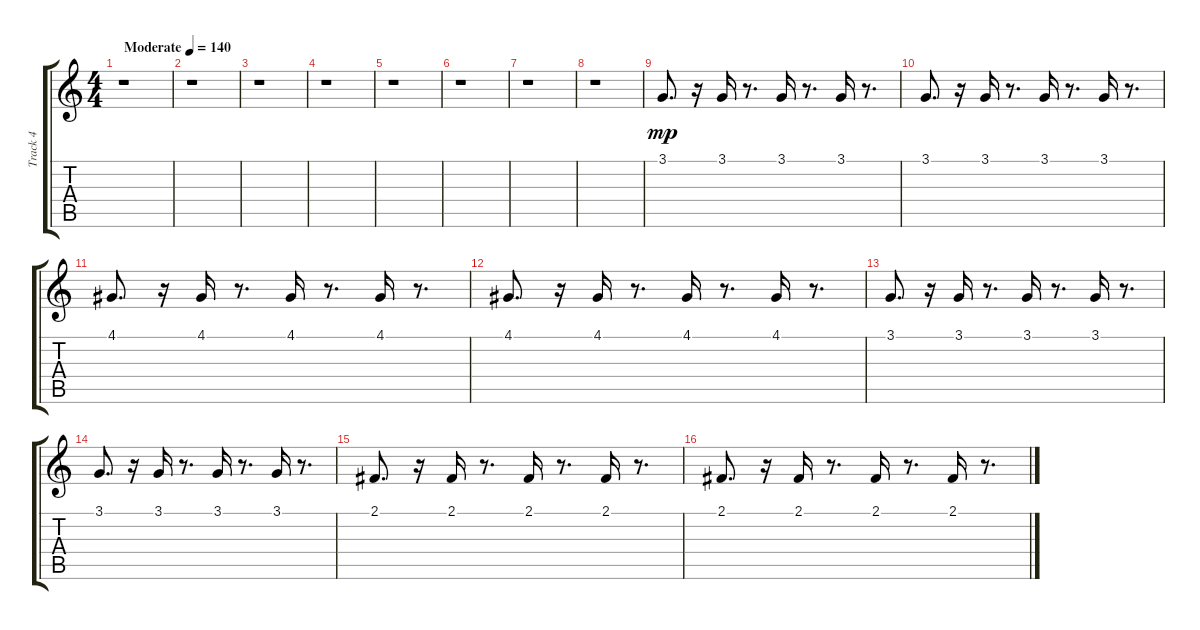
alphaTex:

\track ("Track 4" "Track 4") {instrument viola}
\staff {score tabs}
\tuning (E4 B3 G3 D3 A2 E2) {hide}
\ts (4 4)
\tempo (140 "Moderate")
\clef g2
\ks c
r.1{dy mp instrument viola} |
r.1 |
r.1 |
r.1 |
r.1 |
r.1 |
r.1 |
r.1 |
3.1.8{d} r.16 3.1.16 r.8{d} 3.1.16 r.8{d} 3.1.16 r.8{d} |
3.1.8{d} r.16 3.1.16 r.8{d} 3.1.16 r.8{d} 3.1.16 r.8{d} |
4.1.8{d} r.16 4.1.16 r.8{d} 4.1.16 r.8{d} 4.1.16 r.8{d} |
4.1.8{d} r.16 4.1.16 r.8{d} 4.1.16 r.8{d} 4.1.16 r.8{d} |
3.1.8{d} r.16 3.1.16 r.8{d} 3.1.16 r.8{d} 3.1.16 r.8{d} |
3.1.8{d} r.16 3.1.16 r.8{d} 3.1.16 r.8{d} 3.1.16 r.8{d} |
2.1.8{d} r.16 2.1.16 r.8{d} 2.1.16 r.8{d} 2.1.16 r.8{d} |
2.1.8{d} r.16 2.1.16 r.8{d} 2.1.16 r.8{d} 2.1.16 r.8{d}
